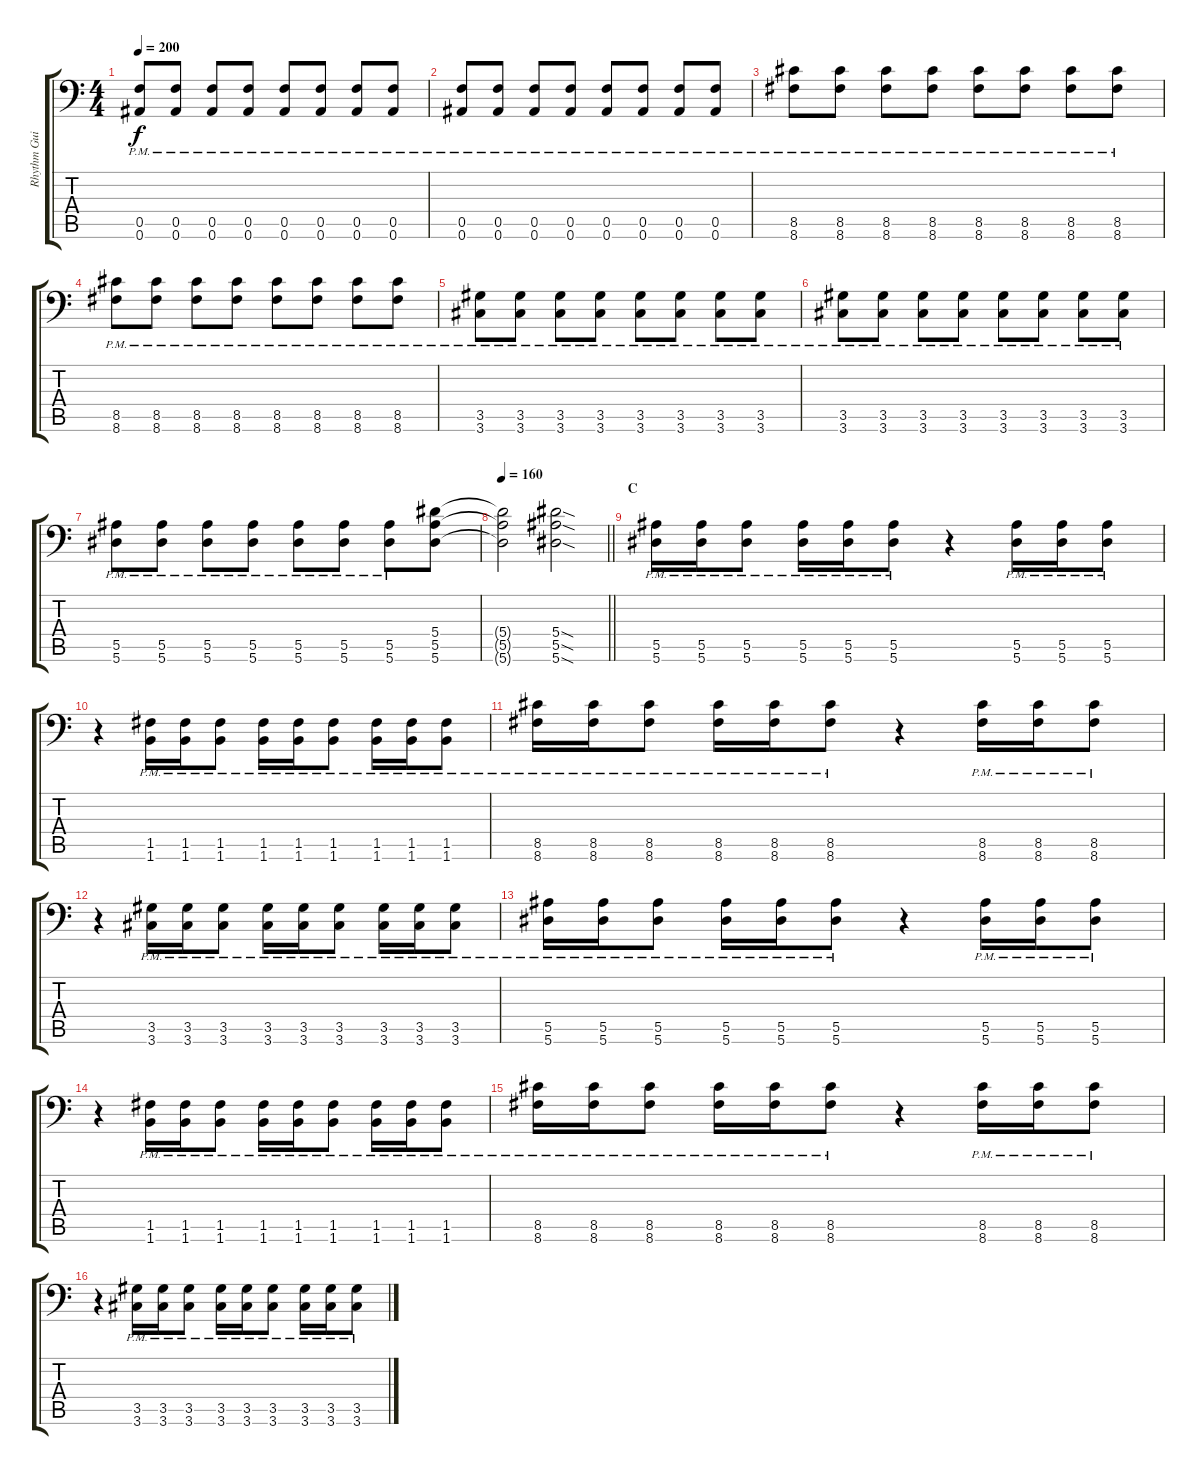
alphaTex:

\track ("Rhythm Guitar: Chris Di Carlo" "Rhythm Gui") {instrument distortionguitar}
\staff {score tabs}
\tuning (C4 G3 Eb3 Bb2 F2 Bb1) {hide}
\ts (4 4)
\tempo 200
\clef f4
\ks c
(0.5{pm} 0.6{pm}).8{dy f} (0.5{pm} 0.6{pm}).8 (0.5{pm} 0.6{pm}).8 (0.5{pm} 0.6{pm}).8 (0.5{pm} 0.6{pm}).8 (0.5{pm} 0.6{pm}).8 (0.5{pm} 0.6{pm}).8 (0.5{pm} 0.6{pm}).8 |
(0.5{pm} 0.6{pm}).8 (0.5{pm} 0.6{pm}).8 (0.5{pm} 0.6{pm}).8 (0.5{pm} 0.6{pm}).8 (0.5{pm} 0.6{pm}).8 (0.5{pm} 0.6{pm}).8 (0.5{pm} 0.6{pm}).8 (0.5{pm} 0.6{pm}).8 |
(8.5{pm} 8.6{pm}).8 (8.5{pm} 8.6{pm}).8 (8.5{pm} 8.6{pm}).8 (8.5{pm} 8.6{pm}).8 (8.5{pm} 8.6{pm}).8 (8.5{pm} 8.6{pm}).8 (8.5{pm} 8.6{pm}).8 (8.5{pm} 8.6{pm}).8 |
(8.5{pm} 8.6{pm}).8 (8.5{pm} 8.6{pm}).8 (8.5{pm} 8.6{pm}).8 (8.5{pm} 8.6{pm}).8 (8.5{pm} 8.6{pm}).8 (8.5{pm} 8.6{pm}).8 (8.5{pm} 8.6{pm}).8 (8.5{pm} 8.6{pm}).8 |
(3.5{pm} 3.6{pm}).8 (3.5{pm} 3.6{pm}).8 (3.5{pm} 3.6{pm}).8 (3.5{pm} 3.6{pm}).8 (3.5{pm} 3.6{pm}).8 (3.5{pm} 3.6{pm}).8 (3.5{pm} 3.6{pm}).8 (3.5{pm} 3.6{pm}).8 |
(3.5{pm} 3.6{pm}).8 (3.5{pm} 3.6{pm}).8 (3.5{pm} 3.6{pm}).8 (3.5{pm} 3.6{pm}).8 (3.5{pm} 3.6{pm}).8 (3.5{pm} 3.6{pm}).8 (3.5{pm} 3.6{pm}).8 (3.5{pm} 3.6{pm}).8 |
(5.5{pm} 5.6{pm}).8 (5.5{pm} 5.6{pm}).8 (5.5{pm} 5.6{pm}).8 (5.5{pm} 5.6{pm}).8 (5.5{pm} 5.6{pm}).8 (5.5{pm} 5.6{pm}).8 (5.5{pm} 5.6{pm}).8 (5.4 5.5 5.6).8 |
\tempo 160
\barLineRight lightlight
(5.4{t} 5.5{t} 5.6{t}).2 (5.4{sod} 5.5{sod} 5.6{sod}).2 |
\section ("" "C")
(5.5{pm} 5.6{pm}).16 (5.5{pm} 5.6{pm}).16 (5.5{pm} 5.6{pm}).8 (5.5{pm} 5.6{pm}).16 (5.5{pm} 5.6{pm}).16 (5.5{pm} 5.6{pm}).8 r.4 (5.5{pm} 5.6{pm}).16 (5.5{pm} 5.6{pm}).16 (5.5{pm} 5.6{pm}).8 |
r.4 (1.5{pm} 1.6{pm}).16 (1.5{pm} 1.6{pm}).16 (1.5{pm} 1.6{pm}).8 (1.5{pm} 1.6{pm}).16 (1.5{pm} 1.6{pm}).16 (1.5{pm} 1.6{pm}).8 (1.5{pm} 1.6{pm}).16 (1.5{pm} 1.6{pm}).16 (1.5{pm} 1.6{pm}).8 |
(8.5{pm} 8.6{pm}).16 (8.5{pm} 8.6{pm}).16 (8.5{pm} 8.6{pm}).8 (8.5{pm} 8.6{pm}).16 (8.5{pm} 8.6{pm}).16 (8.5{pm} 8.6{pm}).8 r.4 (8.5{pm} 8.6{pm}).16 (8.5{pm} 8.6{pm}).16 (8.5{pm} 8.6{pm}).8 |
r.4 (3.5{pm} 3.6{pm}).16 (3.5{pm} 3.6{pm}).16 (3.5{pm} 3.6{pm}).8 (3.5{pm} 3.6{pm}).16 (3.5{pm} 3.6{pm}).16 (3.5{pm} 3.6{pm}).8 (3.5{pm} 3.6{pm}).16 (3.5{pm} 3.6{pm}).16 (3.5{pm} 3.6{pm}).8 |
(5.5{pm} 5.6{pm}).16 (5.5{pm} 5.6{pm}).16 (5.5{pm} 5.6{pm}).8 (5.5{pm} 5.6{pm}).16 (5.5{pm} 5.6{pm}).16 (5.5{pm} 5.6{pm}).8 r.4 (5.5{pm} 5.6{pm}).16 (5.5{pm} 5.6{pm}).16 (5.5{pm} 5.6{pm}).8 |
r.4 (1.5{pm} 1.6{pm}).16 (1.5{pm} 1.6{pm}).16 (1.5{pm} 1.6{pm}).8 (1.5{pm} 1.6{pm}).16 (1.5{pm} 1.6{pm}).16 (1.5{pm} 1.6{pm}).8 (1.5{pm} 1.6{pm}).16 (1.5{pm} 1.6{pm}).16 (1.5{pm} 1.6{pm}).8 |
(8.5{pm} 8.6{pm}).16 (8.5{pm} 8.6{pm}).16 (8.5{pm} 8.6{pm}).8 (8.5{pm} 8.6{pm}).16 (8.5{pm} 8.6{pm}).16 (8.5{pm} 8.6{pm}).8 r.4 (8.5{pm} 8.6{pm}).16 (8.5{pm} 8.6{pm}).16 (8.5{pm} 8.6{pm}).8 |
r.4 (3.5{pm} 3.6{pm}).16 (3.5{pm} 3.6{pm}).16 (3.5{pm} 3.6{pm}).8 (3.5{pm} 3.6{pm}).16 (3.5{pm} 3.6{pm}).16 (3.5{pm} 3.6{pm}).8 (3.5{pm} 3.6{pm}).16 (3.5{pm} 3.6{pm}).16 (3.5{pm} 3.6{pm}).8
